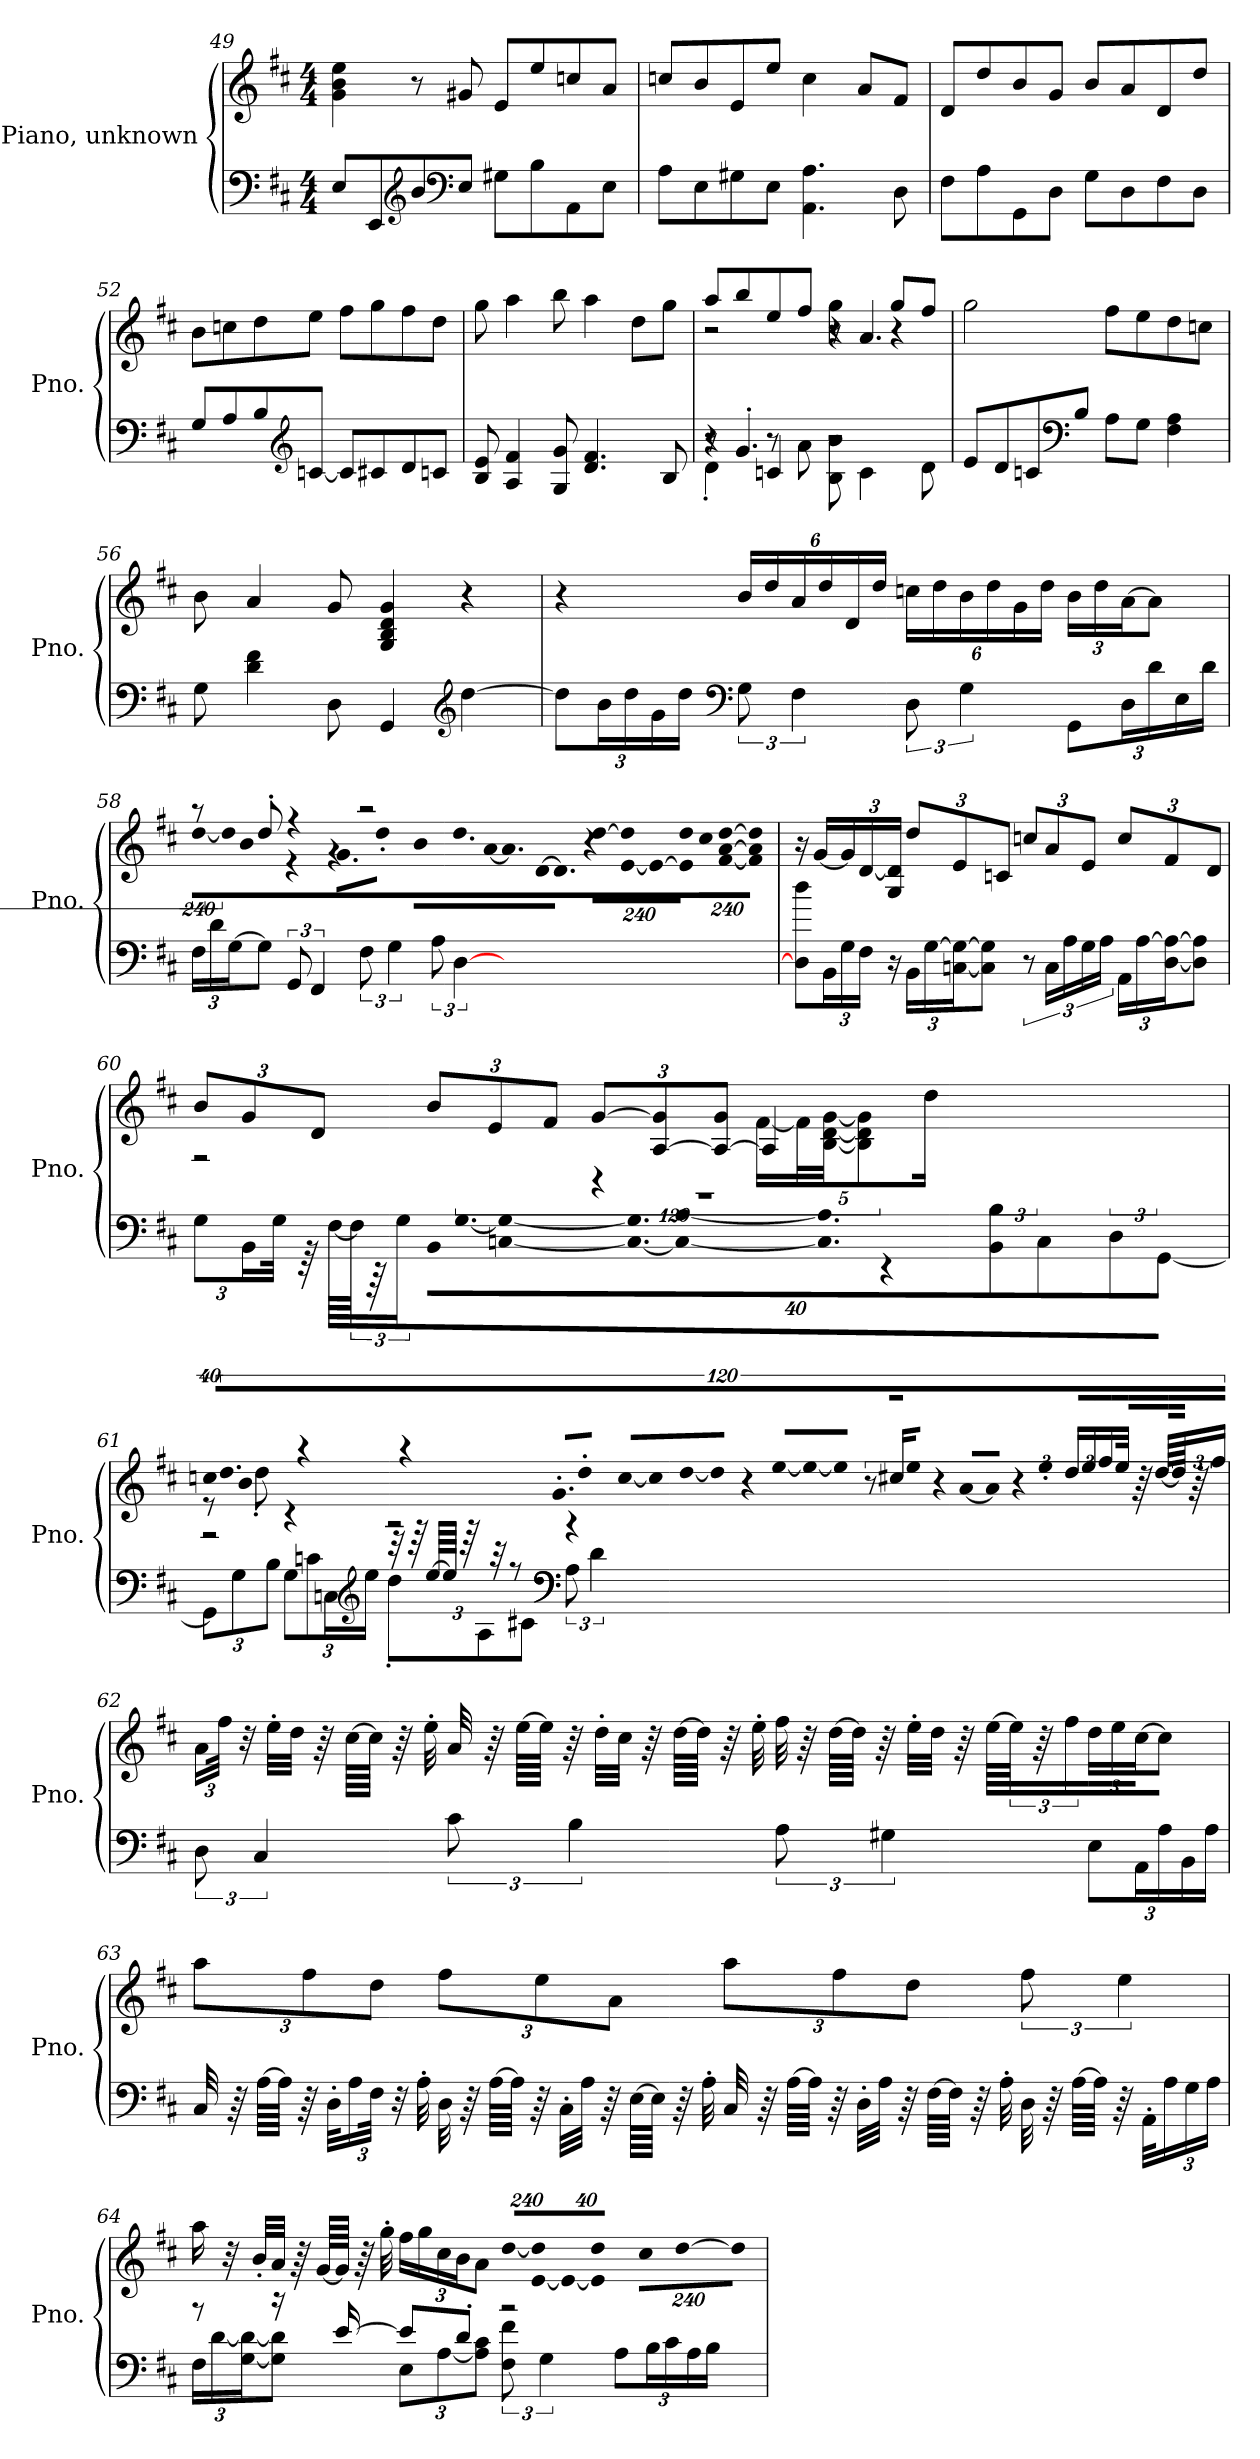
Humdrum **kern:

**kern	**kern
*part1	*part1
*staff2	*staff1
*I"Piano, unknown	*
*I'Pno.	*
!!LO:LB:g=z
*clefF4	*clefG2
*k[f#c#]	*k[f#c#]
*M4/4	*M4/4
=49	=49
8E/L	4g\ 4b\ 4ee\
8EE/	.
*clefG2	*
8b/	8r
*clefF4	*
8E/J	8g#X/
8G#X\L	8e/L
8B\	8ee/
8AA\	8ccn/
8E\J	8a/J
=50	=50
8A\L	8ccn/L
8E\	8b/
8G#X\	8e/
8E\J	8ee/J
4.AA\ 4.A\	4cc\
.	8a/L
8D\	8f#/J
=51	=51
8F#\L	8d/L
8A\	8dd/
8GG\	8b/
8D\J	8g/J
8G\L	8b/L
8D\	8a/
8F#\	8d/
8D\J	8dd/J
=52	=52
8G/L	8b\L
8A/	8ccn\
8B/	8dd\
*clefG2	*
[8cn/J	8ee\J
8c/L]	8ff#\L
8c#X/	8gg\
8d/	8ff#\
8cn/J	8dd\J
!!LO:LB:g=z
=53	=53
8B/ 8e/	8gg\
4A/ 4f#/	4aa\
8G/ 8g/	8bb\
4.d/ 4.f#/	4aa\
.	8dd\L
8B/	8gg\J
=54	=54
*^	*^
*	*^	*	*^
8r	4d'\	4r	8aa/L	2r	2r
4.g'/	.	.	8bb/	.	.
.	8r	4cn/	8ee/	.	.
.	8a\	.	8ff#/J	.	.
2r	8B\ 8b\	2r	4r	4gg\	8r
.	4c\	.	.	.	4.a/
.	.	.	8gg/L	4r	.
.	8d\	.	8ff#/J	.	.
*v	*v	*v	*	*	*
*	*v	*v	*v
=55	=55
8e/L	2gg\
8d/	.
8cn/	.
*clefF4	*
8B/J	.
8A\L	8ff#\L
8G\J	8ee\
4F#\ 4A\	8dd\
.	8ccn\J
=56	=56
8G\	8b\
4d\ 4f#\	4a/
8D\	8g/
4GG/	4G/ 4B/ 4d/ 4g/
*clefG2	*
[4dd\	4r
!!LO:LB:g=z
=57	=57
*Xbrackettup	*
12dd\L]	4r
24b\L	.
24dd\	.
24g\	.
24dd\JJ	.
*clefF4	*
*brackettup	*Xbrackettup
12G\	24b/LL
.	24dd/
6F#\	24a/
.	24dd/
.	24d/
.	24dd/JJ
12D\	24ccn\LL
.	24dd\
6G\	24b\
.	24dd\
.	24g\
.	24dd\JJ
*Xbrackettup	*
12GG\L	24b\LL
.	24dd\
24D\L	[24a\J
24d\	8a\J]
24E\	.
24d\JJ	.
!!LO:LB:g=z
=58	=58
*	*^
*	*	*brackettup
!	!	!LO:N:vis=16
24F#\LL	8r	[1920%137dd\LL
24d\	.	.
!	!	!LO:N:vis=64
.	.	960%17dd\LL]
[24G\J	.	.
!	!	!LO:N:vis=64
.	.	960%17b\JJJJ
.	.	1920ryy
!	!	!LO:N:vis=32
.	.	640%23r
8G\J]	8dd'/	.
!	!	!LO:N:vis=64
.	.	960%17r
!	!	!LO:N:vis=32.
.	.	1920%103g\LLL
!	!	!LO:N:vis=32
.	.	640%23dd'\JJJ
*brackettup	*	*
12GG/	4r	.
!	!	!LO:N:vis=32
.	.	640%23b\LLL
!	!	!LO:N:vis=32.
.	.	1920%103dd\
6FF#/	.	.
!	!	!LO:N:vis=64
.	.	[960%17a\K
!	!	!LO:N:vis=32.
.	.	1920%103a\]
!	!	!LO:N:vis=64
.	.	[960%17d\K
!	!	!LO:N:vis=32.
.	.	1920%103d\JJJ]
!	!	!LO:N:vis=64
.	.	960%17r
12F#\	2r	.
*	*	*Xbrackettup
!	!	!LO:N:vis=16
.	.	[1920%137dd\LL
!	!	!LO:N:vis=16
.	.	[1920%137e\ 1920%137dd\]
6G\	.	.
!	!	!LO:N:vis=32
.	.	640%23e\K_
!	!	!LO:N:vis=16
.	.	1920%137e\] 1920%137dd\JJ
12A\	.	.
!	!	!LO:N:vis=16
.	.	1920%137cc#\LL
!	!	!LO:N:vis=32
.	.	[640%23f#\ [640%23a\ [640%23dd\JK
[6D\	.	.
!	!	!LO:N:vis=8
.	.	960%137f#\] 960%137a\] 960%137dd\]J
1920ryy	1920ryy	.
*	*v	*v
!!LO:PB:g=z
=59	=59
*Xbrackettup	*
12D\] 12dd\L	16r
.	[16g/LL
24BB\L	.
*brackettup	*
24G\	24g/]
24F#\JJ	[24d/
24r	24G/ 24d/]JJ
*Xbrackettup	*
24BB\LL	12dd/L
[24G\	.
[24Cn\ 24G\_J	12e/
8C\] 8G\]J	.
.	12cn/J
*brackettup	*
12r	12ccn/L
24C\LL	12a/
*Xbrackettup	*
24A\	.
24G\	12e/J
24A\JJ	.
24AA\LL	12cc/L
[24A\	.
[24D\ 24A\_J	12f#/
8D\] 8A\]J	.
.	12d/J
!!LO:LB:g=z
=60	=60
*^	*^
1r	12G\L	12b/L	2r
.	24BB\L	12g/	.
.	32G\JJk	.	.
.	64r	.	.
.	.	12d/J	.
.	[64F#\LLLL	.	.
*	*brackettup	*	*
.	96F#\JJJJ]	.	.
.	96r	.	.
.	24G\	.	.
!	!LO:N:vis=32	!	!
.	640%23BB\LLL	12b/L	.
!	!LO:N:vis=32.	!	!
.	[1920%103G\	.	.
.	.	12e/	.
!	!LO:N:vis=64	!	!
.	[960%17Cn\ 960%17G\_K	.	.
!	!LO:N:vis=32.	!	!
.	1920%103C\_ 1920%103G\]	.	.
!	!LO:N:vis=64	!	!
.	960%17C\_ [960%17A\K	.	.
.	.	12f#/J	.
!	!LO:N:vis=32.	!	!
.	1920%103C\] 1920%103A\]JJJ	.	.
!	!LO:N:vis=64	!	!
.	960%17r	.	.
.	12BB\ 12B\	[12g/L	4r
.	6C\	[12A/ 12g/]	.
.	.	12A/_ 12g/J	.
.	12D\	4A/]	[20f#\LL
.	.	.	40f#\L]
.	.	.	[40B\ [40d\ [40g\JJ
.	[6GG\	.	.
.	.	.	10B\] 10d\] 10g\]
.	.	.	20dd\Jk
!!LO:LB:g=z	!!
=61	=61	=61	=61
*	*Xbrackettup	*brackettup	*
!	!	!LO:N:vis=32	!
2r	12GG\L]	640%23ccn/LLL	8r
!	!	!LO:N:vis=32.	!
.	.	1920%103dd/	.
.	12G\	.	.
!	!	!LO:N:vis=64	!
.	.	960%17b/JJJk	.
!	!	!LO:N:vis=32	!
.	.	640%23r	.
.	.	.	8dd'\
!	!	!LO:N:vis=64	!
.	.	960%17r	.
!	!	!LO:N:vis=32.	!
.	.	1920%103g'/LLL	.
.	12B\J	.	.
!	!	!LO:N:vis=32	!
.	.	640%23dd'/JJJ	.
.	12G\L	.	4r
.	.	[40cc/LLL	.
.	.	80cc/L]	.
.	.	[80dd/J	.
.	.	40dd/JJJ]	.
.	.	80r	.
.	12cn\	.	.
.	.	[80ee/KLLL	.
.	.	40ee/JJ_	.
.	.	8ee/J]	.
.	24Cn\L	.	.
*clefG2	*	*	*
.	24ee\JJ	.	.
32r	12dd'\L	.	2r
.	.	12r	.
64r	.	.	.
[64ee/LLLL	.	.	.
64ee/JJJJ]	.	.	.
64r	.	.	.
.	12A\	.	.
.	.	24cc#X/LL	.
32r	.	.	.
8r	.	.	.
.	.	32ee/JJk	.
.	.	64r	.
.	12c#X\J	.	.
.	.	[64a/LLLL	.
.	.	64a/JJJJ]	.
.	.	64r	.
.	.	32ee'/	.
*clefF4	*	*	*
*	*brackettup	*	*
4r	12A\	.	.
*	*	*Xbrackettup	*
.	.	24dd/LL	.
.	.	24ee/	.
.	6d\	.	.
.	.	24ff#/	.
.	.	32ee/JJk	.
.	.	64r	.
.	.	[64dd/LLLL	.
*	*	*brackettup	*
.	.	96dd/JJJJ]	.
.	.	96r	.
.	.	24ff#/	.
1920ryy	1920ryy	.	1920ryy
*v	*v	*	*
*	*v	*v
!!LO:LB:g=z
=62	=62
*	*Xbrackettup
12D\	24a\LL
.	48ff#\JJk
.	32r
6C#/	.
.	32ee'\LLL
.	32dd\JJJ
.	64r
.	[64cc#\LLLL
.	64cc#\JJJJ]
.	64r
.	32ee'\
12c#\	32a/
.	64r
.	[64ee\LLLL
.	64ee\JJJJ]
.	64r
6B\	.
.	32dd'\LLL
.	32cc#\JJJ
.	64r
.	[64dd\LLLL
.	64dd\JJJJ]
.	64r
.	32ee'\
12A\	32ff#\
.	64r
.	[64dd\LLLL
.	64dd\JJJJ]
.	64r
6G#X\	.
.	32ee'\LLL
.	32dd\JJJ
.	64r
.	[64ee\LLLL
*	*brackettup
.	96ee\JJJJ]
.	96r
.	24ff#\
*Xbrackettup	*Xbrackettup
12E\L	24dd\LL
.	24ee\
24AA\L	[24cc#\J
24A\	8cc#\J]
24BB\	.
24A\JJ	.
!!LO:LB:g=z
=63	=63
32C#/	12aa\L
64r	.
[64A\LLLL	.
64A\JJJJ]	.
64r	.
.	12ff#\
32D'\KLL	.
24A\	.
48F#\JJk	12dd\J
32r	.
32A'\	.
32D\	12ff#\L
64r	.
[64A\LLLL	.
64A\JJJJ]	.
64r	.
.	12ee\
32C#'\LLL	.
32A\JJJ	.
64r	.
.	12a\J
[64E\LLLL	.
64E\JJJJ]	.
64r	.
32A'\	.
32C#/	12aa\L
64r	.
[64A\LLLL	.
64A\JJJJ]	.
64r	.
.	12ff#\
32D'\LLL	.
32A\JJJ	.
64r	.
.	12dd\J
[64F#\LLLL	.
64F#\JJJJ]	.
64r	.
32A'\	.
*	*brackettup
32D\	12ff#\
64r	.
[64A\LLLL	.
64A\JJJJ]	.
64r	.
.	6ee\
32AA'\KLL	.
24A\	.
24G\	.
24A\JJ	.
!!LO:LB:g=z
=64	=64
*^	*
8r	24F#\LL	16aa\
.	[24d\	.
.	.	32r
.	[24G\ 24d\_J	.
.	.	32b'/LLL
16r	8G\] 8d\]J	32a/JJJ
.	.	64r
.	.	[64g/LLLL
[16e/	.	64g/JJJJ]
.	.	64r
.	.	32gg'\
*	*	*Xbrackettup
8e/L]	12E\L	24ff#\LL
.	.	24gg\
.	[12A\	24cc#\
8d'/J	.	24b\J
.	12A\] 12c#\J	12a\J
*	*brackettup	*
!	!	!LO:N:vis=16
2r	12F#\ 12f#\	[1920%137dd/LL
!	!	!LO:N:vis=16
.	.	[1920%137e/ 1920%137dd/]
.	6G\	.
!	!	!LO:N:vis=32
.	.	640%23e/K_
!	!	!LO:N:vis=16
.	.	1920%137e/] 1920%137dd/JJ
*	*Xbrackettup	*
!	!	!LO:N:vis=16
.	12A\L	1920%137cc#\LL
!	!	!LO:N:vis=32
.	.	[640%23dd\JK
.	24B\L	.
!	!	!LO:N:vis=8
.	.	960%137dd\J_
.	24c#\	.
.	24A\	.
.	24B\JJ	.
*v	*v	*
=	=
*-	*-
